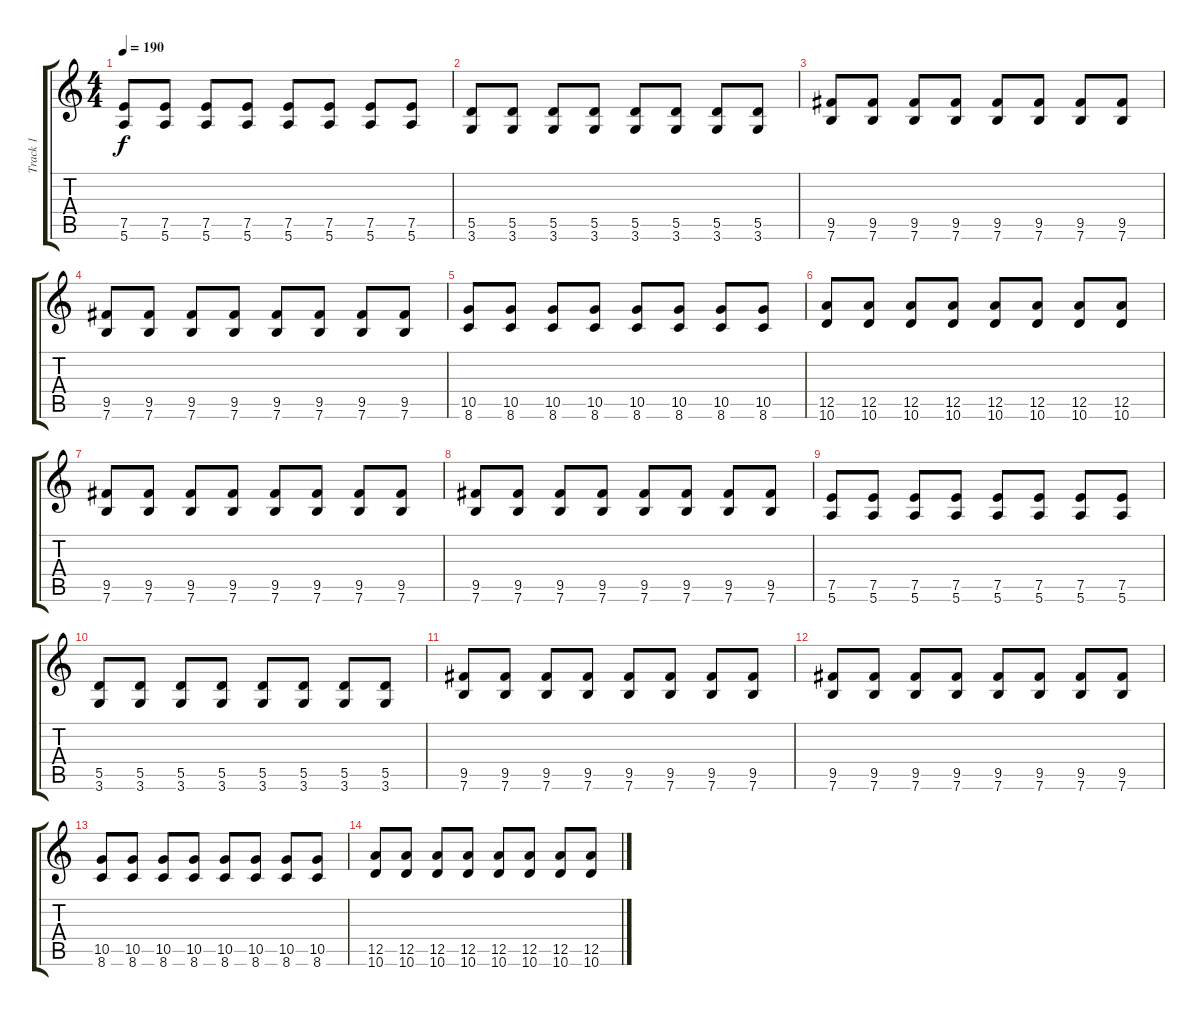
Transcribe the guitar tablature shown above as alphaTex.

\track ("Track 1" "Track 1") {instrument distortionguitar}
\staff {score tabs}
\tuning (E4 B3 G3 D3 A2 E2) {hide}
\ts (4 4)
\tempo 190
\clef g2
\ks c
(7.5 5.6).8{dy f} (7.5 5.6).8 (7.5 5.6).8 (7.5 5.6).8 (7.5 5.6).8 (7.5 5.6).8 (7.5 5.6).8 (7.5 5.6).8 |
(5.5 3.6).8 (5.5 3.6).8 (5.5 3.6).8 (5.5 3.6).8 (5.5 3.6).8 (5.5 3.6).8 (5.5 3.6).8 (5.5 3.6).8 |
(9.5 7.6).8 (9.5 7.6).8 (9.5 7.6).8 (9.5 7.6).8 (9.5 7.6).8 (9.5 7.6).8 (9.5 7.6).8 (9.5 7.6).8 |
(9.5 7.6).8 (9.5 7.6).8 (9.5 7.6).8 (9.5 7.6).8 (9.5 7.6).8 (9.5 7.6).8 (9.5 7.6).8 (9.5 7.6).8 |
(10.5 8.6).8 (10.5 8.6).8 (10.5 8.6).8 (10.5 8.6).8 (10.5 8.6).8 (10.5 8.6).8 (10.5 8.6).8 (10.5 8.6).8 |
(12.5 10.6).8 (12.5 10.6).8 (12.5 10.6).8 (12.5 10.6).8 (12.5 10.6).8 (12.5 10.6).8 (12.5 10.6).8 (12.5 10.6).8 |
(9.5 7.6).8 (9.5 7.6).8 (9.5 7.6).8 (9.5 7.6).8 (9.5 7.6).8 (9.5 7.6).8 (9.5 7.6).8 (9.5 7.6).8 |
(9.5 7.6).8 (9.5 7.6).8 (9.5 7.6).8 (9.5 7.6).8 (9.5 7.6).8 (9.5 7.6).8 (9.5 7.6).8 (9.5 7.6).8 |
(7.5 5.6).8 (7.5 5.6).8 (7.5 5.6).8 (7.5 5.6).8 (7.5 5.6).8 (7.5 5.6).8 (7.5 5.6).8 (7.5 5.6).8 |
(5.5 3.6).8 (5.5 3.6).8 (5.5 3.6).8 (5.5 3.6).8 (5.5 3.6).8 (5.5 3.6).8 (5.5 3.6).8 (5.5 3.6).8 |
(9.5 7.6).8 (9.5 7.6).8 (9.5 7.6).8 (9.5 7.6).8 (9.5 7.6).8 (9.5 7.6).8 (9.5 7.6).8 (9.5 7.6).8 |
(9.5 7.6).8 (9.5 7.6).8 (9.5 7.6).8 (9.5 7.6).8 (9.5 7.6).8 (9.5 7.6).8 (9.5 7.6).8 (9.5 7.6).8 |
(10.5 8.6).8 (10.5 8.6).8 (10.5 8.6).8 (10.5 8.6).8 (10.5 8.6).8 (10.5 8.6).8 (10.5 8.6).8 (10.5 8.6).8 |
(12.5 10.6).8 (12.5 10.6).8 (12.5 10.6).8 (12.5 10.6).8 (12.5 10.6).8 (12.5 10.6).8 (12.5 10.6).8 (12.5 10.6).8
